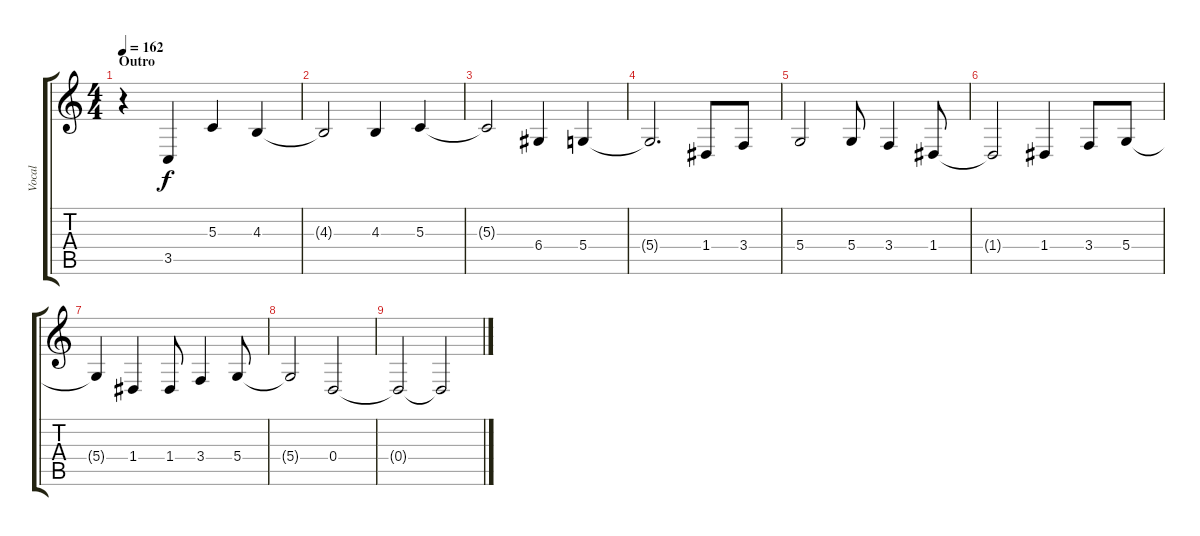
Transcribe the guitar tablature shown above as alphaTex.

\track ("Vocal" "Vocal") {instrument oboe}
\staff {score tabs}
\tuning (E4 B3 G3 D3 A2 E2) {hide}
\ts (4 4)
\section ("" "Outro")
\tempo 162
\clef g2
\ks c
r.4{dy f} 3.5.4 5.3.4 4.3.4 |
4.3{t}.2 4.3.4 5.3.4 |
5.3{t}.2 6.4.4 5.4.4 |
5.4{t}.2{d} 1.4.8 3.4.8 |
5.4.2 5.4.8 3.4.4 1.4.8 |
1.4{t}.2 1.4.4 3.4.8 5.4.8 |
5.4{t}.4 1.4.4 1.4.8 3.4.4 5.4.8 |
5.4{t}.2 0.4.2 |
0.4{t}.2 0.4{t}.2
